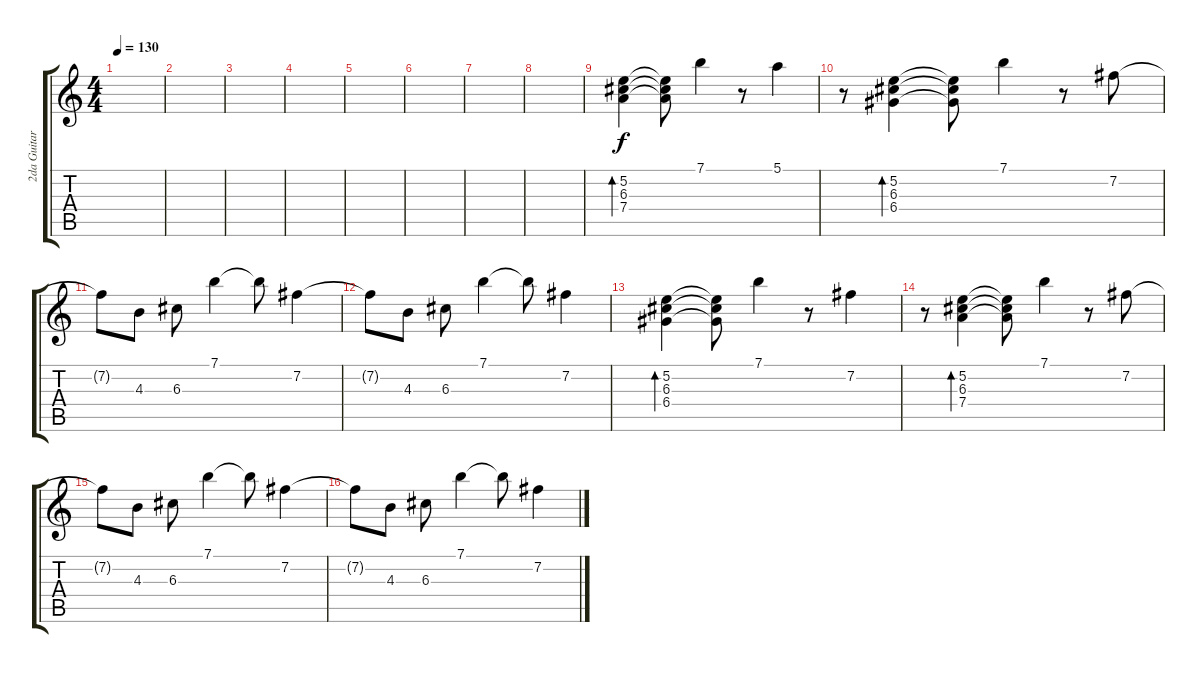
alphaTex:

\track ("2da Guitarra" "2da Guitar") {instrument electricguitarclean}
\staff {score tabs}
\tuning (E4 B3 G3 D3 A2 E2) {hide}
\ts (4 4)
\tempo 130
\clef g2
\ks c
|
|
|
|
|
|
|
|
(5.2 6.3 7.4).4{bd 240} (5.2{t} 6.3{t} 7.4{t}).8 7.1.4 r.8 5.1.4 |
r.8 (5.2 6.3 6.4).4{bd 240} (5.2{t} 6.3{t} 6.4{t}).8 7.1.4 r.8 7.2.8 |
7.2{t}.8 4.3.8 6.3.8 7.1.4 7.1{t}.8 7.2.4 |
7.2{t}.8 4.3.8 6.3.8 7.1.4 7.1{t}.8 7.2.4 |
(5.2 6.3 6.4).4{bd 240} (5.2{t} 6.3{t} 6.4{t}).8 7.1.4 r.8 7.2.4 |
r.8 (5.2 6.3 7.4).4{bd 240} (5.2{t} 6.3{t} 7.4{t}).8 7.1.4 r.8 7.2.8 |
7.2{t}.8 4.3.8 6.3.8 7.1.4 7.1{t}.8 7.2.4 |
7.2{t}.8 4.3.8 6.3.8 7.1.4 7.1{t}.8 7.2.4
